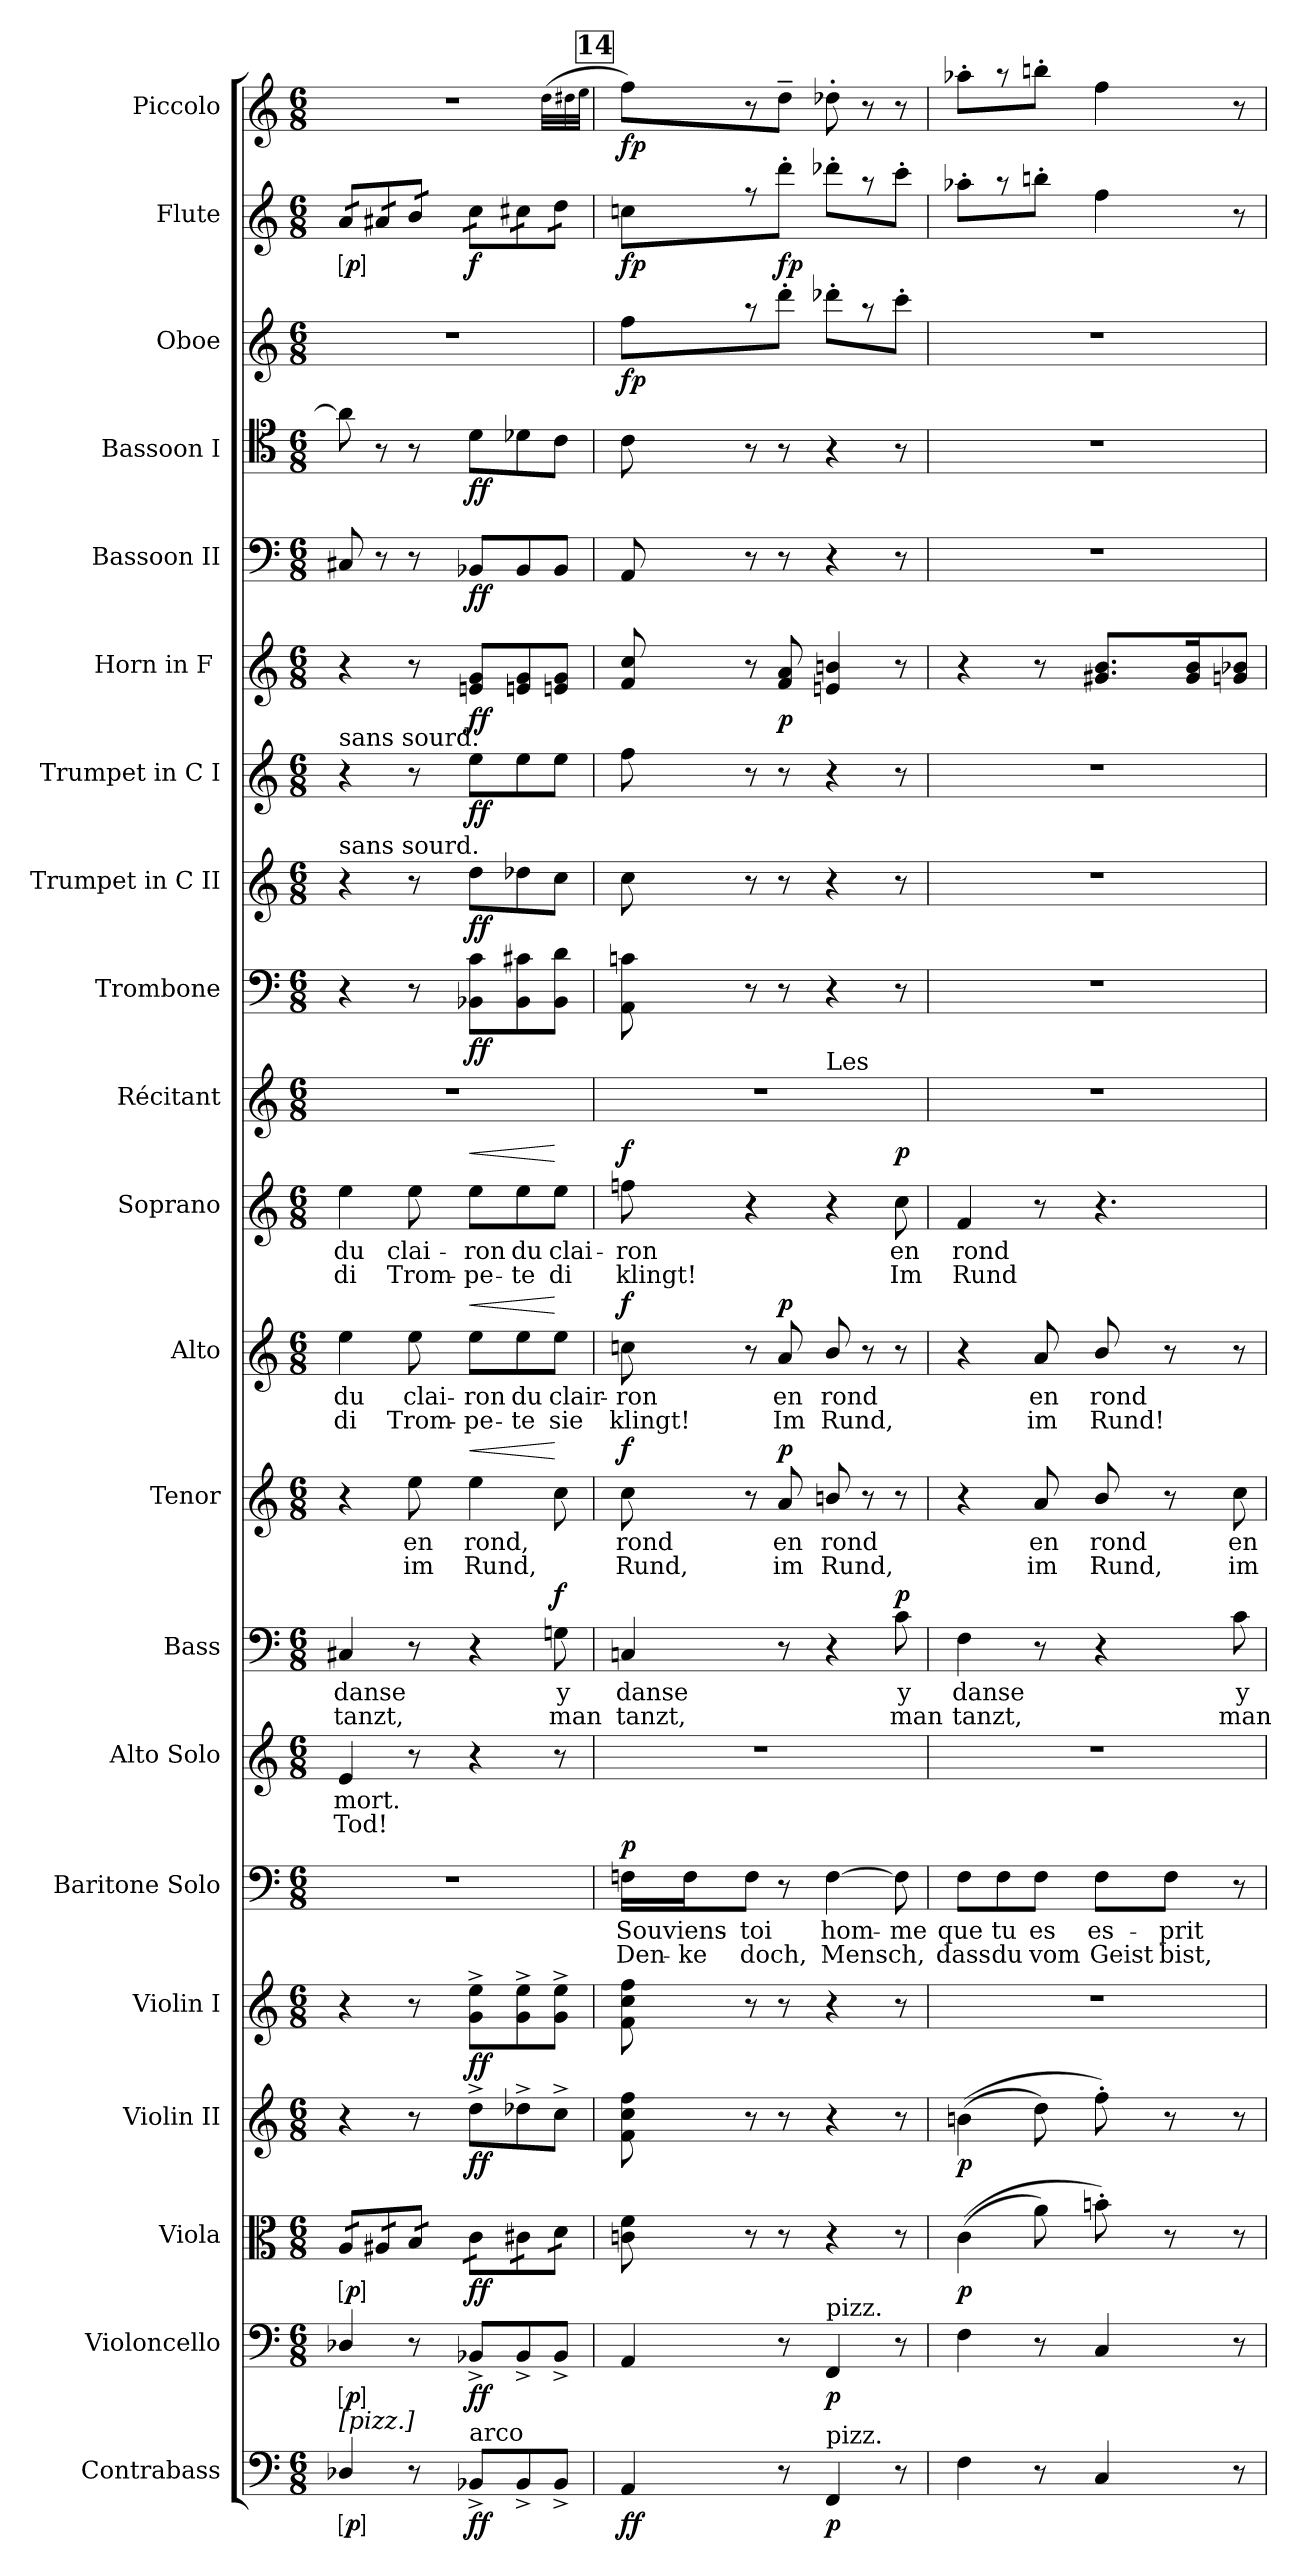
**kern	**dynam	**kern	**dynam	**kern	**dynam	**kern	**dynam	**kern	**dynam	**kern	**text	**text	**dynam	**kern	**text	**text	**kern	**text	**text	**dynam	**kern	**text	**text	**dynam	**kern	**text	**text	**dynam	**kern	**text	**text	**dynam	**kern	**kern	**dynam	**kern	**dynam	**kern	**dynam	**kern	**dynam	**kern	**dynam	**kern	**dynam	**kern	**dynam	**kern	**dynam	**kern	**dynam
*part21	*part21	*part20	*part20	*part19	*part19	*part18	*part18	*part17	*part17	*part16	*part16	*part16	*part16	*part15	*part15	*part15	*part14	*part14	*part14	*part14	*part13	*part13	*part13	*part13	*part12	*part12	*part12	*part12	*part11	*part11	*part11	*part11	*part10	*part9	*part9	*part8	*part8	*part7	*part7	*part6	*part6	*part5	*part5	*part4	*part4	*part3	*part3	*part2	*part2	*part1	*part1
*staff21	*staff21	*staff20	*staff20	*staff19	*staff19	*staff18	*staff18	*staff17	*staff17	*staff16	*staff16	*staff16	*staff16	*staff15	*staff15	*staff15	*staff14	*staff14	*staff14	*staff14	*staff13	*staff13	*staff13	*staff13	*staff12	*staff12	*staff12	*staff12	*staff11	*staff11	*staff11	*staff11	*staff10	*staff9	*staff9	*staff8	*staff8	*staff7	*staff7	*staff6	*staff6	*staff5	*staff5	*staff4	*staff4	*staff3	*staff3	*staff2	*staff2	*staff1	*staff1
*I"Contrabass	*	*I"Violoncello	*	*I"Viola	*	*I"Violin II	*	*I"Violin I	*	*I"Baritone Solo	*	*	*	*I"Alto Solo	*	*	*I"Bass	*	*	*	*I"Tenor	*	*	*	*I"Alto	*	*	*	*I"Soprano	*	*	*	*I"Récitant	*I"Trombone	*	*I"Trumpet in C II	*	*I"Trumpet in C I	*	*I"Horn in F [C]	*	*I"Bassoon II	*	*I"Bassoon I	*	*I"Oboe	*	*I"Flute	*	*I"Piccolo	*
*I'Cb.	*	*I'Vc.	*	*I'Vla.	*	*I'Vln. II	*	*I'Vln. I	*	*I'Bar. Solo	*	*	*	*I'A. Solo	*	*	*I'B.	*	*	*	*I'T.	*	*	*	*I'A.	*	*	*	*I'S.	*	*	*	*	*I'Tbn.	*	*	*	*	*	*I'Hn.	*	*I'Bsn. II	*	*I'Bsn. I	*	*I'Ob.	*	*I'Fl.	*	*I'Picc.	*
*clefF4	*	*clefF4	*	*clefC3	*	*clefG2	*	*clefG2	*	*clefF4	*	*	*	*clefG2	*	*	*clefF4	*	*	*	*clefG2	*	*	*	*clefG2	*	*	*	*clefG2	*	*	*	*clefG2	*clefF4	*	*clefG2	*	*clefG2	*	*clefG2	*	*clefF4	*	*clefC4	*	*clefG2	*	*clefG2	*	*clefG2	*
*ITrd7c12	*	*	*	*	*	*	*	*	*	*	*	*	*	*	*	*	*	*	*	*	*ITrd7c12	*	*	*	*	*	*	*	*	*	*	*	*	*	*	*	*	*	*	*	*	*	*	*	*	*	*	*	*	*ITrd-7c-12	*
*k[]	*	*k[]	*	*k[]	*	*k[]	*	*k[]	*	*k[]	*	*	*	*k[]	*	*	*k[]	*	*	*	*k[]	*	*	*	*k[]	*	*	*	*k[]	*	*	*	*k[]	*k[]	*	*k[]	*	*k[]	*	*k[]	*	*k[]	*	*k[]	*	*k[]	*	*k[]	*	*k[]	*
*C:	*	*C:	*	*C:	*	*C:	*	*C:	*	*C:	*	*	*	*C:	*	*	*C:	*	*	*	*C:	*	*	*	*C:	*	*	*	*C:	*	*	*	*C:	*C:	*	*C:	*	*C:	*	*C:	*	*C:	*	*C:	*	*C:	*	*C:	*	*C:	*
*M6/8	*	*M6/8	*	*M6/8	*	*M6/8	*	*M6/8	*	*M6/8	*	*	*	*M6/8	*	*	*M6/8	*	*	*	*M6/8	*	*	*	*M6/8	*	*	*	*M6/8	*	*	*	*M6/8	*M6/8	*	*M6/8	*	*M6/8	*	*M6/8	*	*M6/8	*	*M6/8	*	*M6/8	*	*M6/8	*	*M6/8	*
=1	=1	=1	=1	=1	=1	=1	=1	=1	=1	=1	=1	=1	=1	=1	=1	=1	=1	=1	=1	=1	=1	=1	=1	=1	=1	=1	=1	=1	=1	=1	=1	=1	=1	=1	=1	=1	=1	=1	=1	=1	=1	=1	=1	=1	=1	=1	=1	=1	=1	=1	=1
!	!	!	!	!	!	!	!	!	!	!	!	!	!	!	!	!	!	!	!	!	!	!	!	!	!	!	!	!	!	!	!	!	!	!	!	!	!	!LO:TX:a:t=sans sourd.	!	!	!	!	!	!	!	!	!	!	!	!	!
!	!	!	!	!	!	!	!	!	!	!	!	!	!	!	!	!	!	!	!	!	!	!	!	!	!	!	!	!	!	!	!	!	!	!	!	!LO:TX:a:t=sans sourd.	!	!	!	!	!	!	!	!	!	!	!	!	!	!	!
!LO:TX:a:t=[pizz.]	!	!	!	!	!	!	!	!	!	!	!	!	!	!	!	!	!	!	!	!	!	!	!	!	!	!	!	!	!	!	!	!	!	!	!	!	!	!	!	!	!	!	!	!	!	!	!	!	!	!	!
!	!LO:DY:ed=brack	!	!LO:DY:ed=brack	!	!LO:DY:ed=brack	!	!	!	!	!	!	!	!	!	!	!LO:LY:i	!	!	!LO:LY:i	!	!	!	!	!	!	!	!LO:LY:i	!	!	!	!LO:LY:i	!	!	!	!	!	!	!	!	!	!	!	!	!	!	!	!	!	!LO:DY:ed=brack	!	!
*	*	*	*	*tremolo	*	*	*	*	*	*	*	*	*	*	*	*	*	*	*	*	*	*	*	*	*	*	*	*	*	*	*	*	*	*	*	*	*	*	*	*	*	*	*	*	*	*	*	*	*	*	*
*	*	*	*	*	*	*	*	*	*	*	*	*	*	*	*	*	*	*	*	*	*	*	*	*	*	*	*	*	*	*	*	*	*	*	*	*	*	*	*	*	*	*	*	*	*	*	*	*tremolo	*	*	*
4DD-X/	p	4D-X/	p	16ALL	p	4r	.	4r	.	4%3r	.	.	.	4e	mort.	Tod!	4C#X	danse	tanzt,	.	4r	.	.	.	4ee	du	di	.	4ee	du	di	.	4%3r	4r	.	4r	.	4r	.	4r	.	8C#X	.	8a]	.	4%3r	.	16aLL	p	2.r	.
.	.	.	.	16A	.	.	.	.	.	.	.	.	.	.	.	.	.	.	.	.	.	.	.	.	.	.	.	.	.	.	.	.	.	.	.	.	.	.	.	.	.	.	.	.	.	.	.	16a	.	.	.
.	.	.	.	16A#X	.	.	.	.	.	.	.	.	.	.	.	.	.	.	.	.	.	.	.	.	.	.	.	.	.	.	.	.	.	.	.	.	.	.	.	.	.	8r	.	8r	.	.	.	16a#X	.	.	.
.	.	.	.	16A#X	.	.	.	.	.	.	.	.	.	.	.	.	.	.	.	.	.	.	.	.	.	.	.	.	.	.	.	.	.	.	.	.	.	.	.	.	.	.	.	.	.	.	.	16a#X	.	.	.
!	!	!	!	!	!	!	!	!	!	!	!	!	!	!	!	!	!	!	!	!	!	!	!LO:LY:i	!	!	!	!LO:LY:i	!	!	!	!LO:LY:i	!	!	!	!	!	!	!	!	!	!	!	!	!	!	!	!	!	!	!	!
8r	.	8r	.	16B	.	8r	.	8r	.	.	.	.	.	8r	.	.	8r	.	.	.	8e	en	im	.	8ee	clai-	Trom-	.	8ee	clai-	Trom-	.	.	8r	.	8r	.	8r	.	8r	.	8r	.	8r	.	.	.	16b	.	.	.
.	.	.	.	16BJJ	.	.	.	.	.	.	.	.	.	.	.	.	.	.	.	.	.	.	.	.	.	.	.	.	.	.	.	.	.	.	.	.	.	.	.	.	.	.	.	.	.	.	.	16bJJ	.	.	.
!LO:TX:a:t=arco	!	!	!	!	!	!	!	!	!	!	!	!	!	!	!	!	!	!	!	!	!	!	!	!	!	!	!	!	!	!	!	!	!	!	!	!	!	!	!	!	!	!	!	!	!	!	!	!	!	!	!
!	!	!	!	!	!	!	!	!	!	!	!	!	!	!	!	!	!	!	!	!	!	!	!LO:LY:i	!LO:HP:a	!	!	!LO:LY:i	!LO:HP:a	!	!	!LO:LY:i	!LO:HP:a	!	!	!	!	!	!	!	!	!	!	!	!	!	!	!	!	!	!	!
8BBB-X^L	ff	8BB-X^L	ff	16cLL	ff	8dd^L	ff	8g^ 8ee^L	ff	.	.	.	.	4r	.	.	4r	.	.	.	4e	rond,	Rund,	<	8eeL	ron	pe-	<	8eeL	ron	pe-	<	.	8BB-X 8cL	ff	8ddL	ff	8eeL	ff	8en 8gL	ff	8BB-XL	ff	8dL	ff	.	.	16ccLL	f	.	.
.	.	.	.	16c	.	.	.	.	.	.	.	.	.	.	.	.	.	.	.	.	.	.	.	.	.	.	.	.	.	.	.	.	.	.	.	.	.	.	.	.	.	.	.	.	.	.	.	16cc	.	.	.
!	!	!	!	!	!	!	!	!	!	!	!	!	!	!	!	!	!	!	!	!	!	!	!	!	!	!	!LO:LY:i	!	!	!	!LO:LY:i	!	!	!	!	!	!	!	!	!	!	!	!	!	!	!	!	!	!	!	!
8BBB-^	.	8BB-^	.	16c#X	.	8dd-X^	.	8g^ 8ee^	.	.	.	.	.	.	.	.	.	.	.	.	.	.	.	.	8ee	du	te	.	8ee	du	te	.	.	8BB- 8c#X	.	8dd-X	.	8ee	.	8en 8g	.	8BB-	.	8d-X	.	.	.	16cc#X	.	.	.
.	.	.	.	16c#X	.	.	.	.	.	.	.	.	.	.	.	.	.	.	.	.	.	.	.	.	.	.	.	.	.	.	.	.	.	.	.	.	.	.	.	.	.	.	.	.	.	.	.	16cc#X	.	.	.
!	!	!	!	!	!	!	!	!	!	!	!	!	!	!	!	!	!	!	!LO:LY:i	!LO:DY:a	!	!	!	!	!	!	!LO:LY:i	!	!	!	!LO:LY:i	!	!	!	!	!	!	!	!	!	!	!	!	!	!	!	!	!	!	!	!
8BBB-^J	.	8BB-^J	.	16d	.	8cc^J	.	8g^ 8ee^J	.	.	.	.	.	8r	.	.	8Gn	y	man	f	8c	.	.	[	8eeJ	clair-	sie	[	8eeJ	clai-	di	[	.	8BB- 8dJ	.	8ccJ	.	8eeJ	.	8en 8gJ	.	8BB-J	.	8cJ	.	.	.	16dd	.	.	.
.	.	.	.	16dJJ	.	.	.	.	.	.	.	.	.	.	.	.	.	.	.	.	.	.	.	.	.	.	.	.	.	.	.	.	.	.	.	.	.	.	.	.	.	.	.	.	.	.	.	16ddJJ	.	.	.
*	*	*	*	*	*	*	*	*	*	*	*	*	*	*	*	*	*	*	*	*	*	*	*	*	*	*	*	*	*	*	*	*	*	*	*	*	*	*	*	*	*	*	*	*	*	*	*	*Xtremolo	*	*	*
*	*	*	*	*Xtremolo	*	*	*	*	*	*	*	*	*	*	*	*	*	*	*	*	*	*	*	*	*	*	*	*	*	*	*	*	*	*	*	*	*	*	*	*	*	*	*	*	*	*	*	*	*	*	*
.	.	.	.	.	.	.	.	.	.	.	.	.	.	.	.	.	.	.	.	.	.	.	.	.	.	.	.	.	.	.	.	.	.	.	.	.	.	.	.	.	.	.	.	.	.	.	.	.	.	(>32qqddd\LLL	.
.	.	.	.	.	.	.	.	.	.	.	.	.	.	.	.	.	.	.	.	.	.	.	.	.	.	.	.	.	.	.	.	.	.	.	.	.	.	.	.	.	.	.	.	.	.	.	.	.	.	32qqddd#X\	.
.	.	.	.	.	.	.	.	.	.	.	.	.	.	.	.	.	.	.	.	.	.	.	.	.	.	.	.	.	.	.	.	.	.	.	.	.	.	.	.	.	.	.	.	.	.	.	.	.	.	32qqeee\JJJ	.
!!LO:REH:place=s1:t=14
=2	=2	=2	=2	=2	=2	=2	=2	=2	=2	=2	=2	=2	=2	=2	=2	=2	=2	=2	=2	=2	=2	=2	=2	=2	=2	=2	=2	=2	=2	=2	=2	=2	=2	=2	=2	=2	=2	=2	=2	=2	=2	=2	=2	=2	=2	=2	=2	=2	=2	=2	=2
!	!	!	!	!	!	!	!	!	!	!	!	!	!	!	!	!	!	!	!	!	!	!	!	!	!	!	!	!	!	!	!	!	!LO:TX:b:i:t=Die Herren!	!	!	!	!	!	!	!	!	!	!	!	!	!	!	!	!	!	!
!	!	!	!	!	!	!	!	!	!	!	!	!LO:LY:i	!LO:DY:a	!	!	!	!	!	!LO:LY:i	!	!	!	!LO:LY:i	!LO:DY:a	!	!	!LO:LY:i	!LO:DY:a	!	!	!LO:LY:i	!LO:DY:a	!	!	!	!	!	!	!	!	!	!	!	!	!	!	!	!	!	!	!
*	*	*	*	*	*	*	*	*	*	*	*	*	*	*	*	*	*	*	*	*	*	*	*	*	*	*	*	*	*	*	*	*	*^	*	*	*	*	*	*	*	*	*	*	*	*	*	*	*	*	*	*
4AAA	ff	4AA	.	8cn 8f	.	8f 8cc 8ff	.	8f 8cc 8ff	.	16FnLL	Souviens-	Den-	p	4%3r	.	.	4Cn	danse	tanzt,	.	8c	rond	Rund,	f	8ccn	-ron	klingt!	f	8ffn	-ron	klingt!	f	4%3r	4.ryy	8AA 8cn	.	8cc	.	8ff	.	8f 8cc	.	8AA	.	8c	.	8ffL	fp	8ccnL	fp	8fffL)	fp
!	!	!	!	!	!	!	!	!	!	!	!	!LO:LY:i	!	!	!	!	!	!	!	!	!	!	!	!	!	!	!	!	!	!	!	!	!	!	!	!	!	!	!	!	!	!	!	!	!	!	!	!	!	!	!	!
.	.	.	.	.	.	.	.	.	.	16FJ	.	-ke	.	.	.	.	.	.	.	.	.	.	.	.	.	.	.	.	.	.	.	.	.	.	.	.	.	.	.	.	.	.	.	.	.	.	.	.	.	.	.	.
!	!	!	!	!	!	!	!	!	!	!	!	!LO:LY:i	!	!	!	!	!	!	!	!	!	!	!	!	!	!	!	!	!	!	!	!	!	!	!	!	!	!	!	!	!	!	!	!	!	!	!	!	!	!	!	!
.	.	.	.	8r	.	8r	.	8r	.	8FJ	-toi	doch,	.	.	.	.	.	.	.	.	8r	.	.	.	8r	.	.	.	4r	.	.	.	.	.	8r	.	8r	.	8r	.	8r	.	8r	.	8r	.	8r	.	8r	.	8r	.
!	!	!	!	!	!	!	!	!	!	!	!	!	!	!	!	!	!	!	!	!	!	!	!LO:LY:i	!LO:DY:a	!	!	!LO:LY:i	!LO:DY:a	!	!	!	!	!	!	!	!	!	!	!	!	!	!	!	!	!	!	!	!	!	!	!	!
8r	.	8r	.	8r	.	8r	.	8r	.	8r	.	.	.	.	.	.	8r	.	.	.	8A	en	im	p	8a	en	Im	p	.	.	.	.	.	.	8r	.	8r	.	8r	.	8f 8a	p	8r	.	8r	.	8ddd'J	.	8ddd'J	fp	8ddd~J	.
!	!	!	!	!	!	!	!	!	!	!	!	!	!	!	!	!	!	!	!	!	!	!	!	!	!	!	!	!	!	!	!	!	!	!LO:TX:a:t=Les	!	!	!	!	!	!	!	!	!	!	!	!	!	!	!	!	!	!
!	!	!LO:TX:a:t=pizz.	!	!	!	!	!	!	!	!	!	!	!	!	!	!	!	!	!	!	!	!	!	!	!	!	!	!	!	!	!	!	!	!	!	!	!	!	!	!	!	!	!	!	!	!	!	!	!	!	!	!
!LO:TX:a:t=pizz.	!	!	!	!	!	!	!	!	!	!	!	!	!	!	!	!	!	!	!	!	!	!	!	!	!	!	!	!	!	!	!	!	!	!	!	!	!	!	!	!	!	!	!	!	!	!	!	!	!	!	!	!
!	!	!	!	!	!	!	!	!	!	!	!	!LO:LY:i	!	!	!	!	!	!	!	!	!	!	!LO:LY:i	!	!	!	!LO:LY:i	!	!	!	!	!	!	!	!	!	!	!	!	!	!	!	!	!	!	!	!	!	!	!	!	!
4FFF	p	4FF	p	4r	.	4r	.	4r	.	[4F	hom-	Mensch,	.	.	.	.	4r	.	.	.	8Bn/	rond	Rund,	.	8b/	rond	Rund,	.	4r	.	.	.	.	4.ryy	4r	.	4r	.	4r	.	4en 4bn	.	4r	.	4r	.	8ddd-X'L	.	8ddd-X'L	.	8ddd-X'	.
.	.	.	.	.	.	.	.	.	.	.	.	.	.	.	.	.	.	.	.	.	8r	.	.	.	8r	.	.	.	.	.	.	.	.	.	.	.	.	.	.	.	.	.	.	.	.	.	8r	.	8r	.	8r	.
!	!	!	!	!	!	!	!	!	!	!	!	!	!	!	!	!	!	!	!LO:LY:i	!LO:DY:a	!	!	!	!	!	!	!	!	!	!	!LO:LY:i	!LO:DY:a	!	!	!	!	!	!	!	!	!	!	!	!	!	!	!	!	!	!	!	!
8r	.	8r	.	8r	.	8r	.	8r	.	8F]	-me	.	.	.	.	.	8c	y	man	p	8r	.	.	.	8r	.	.	.	8cc	en	Im	p	.	.	8r	.	8r	.	8r	.	8r	.	8r	.	8r	.	8ccc'J	.	8ccc'J	.	8r	.
=3	=3	=3	=3	=3	=3	=3	=3	=3	=3	=3	=3	=3	=3	=3	=3	=3	=3	=3	=3	=3	=3	=3	=3	=3	=3	=3	=3	=3	=3	=3	=3	=3	=3	=3	=3	=3	=3	=3	=3	=3	=3	=3	=3	=3	=3	=3	=3	=3	=3	=3	=3	=3
!	!	!	!	!	!	!	!	!	!	!	!	!	!	!	!	!	!	!	!	!	!	!	!	!	!	!	!	!	!	!	!	!	!LO:TX:a:t=Messiuers!	!	!	!	!	!	!	!	!	!	!	!	!	!	!	!	!	!	!	!
!	!	!	!	!	!	!	!	!	!	!	!	!LO:LY:i	!	!	!	!	!	!	!LO:LY:i	!	!	!	!	!	!	!	!	!	!	!	!LO:LY:i	!	!	!	!	!	!	!	!	!	!	!	!	!	!	!	!	!	!	!	!	!
*	*	*	*	*	*	*	*	*	*	*	*	*	*	*	*	*	*	*	*	*	*	*	*	*	*	*	*	*	*	*	*	*	*v	*v	*	*	*	*	*	*	*	*	*	*	*	*	*	*	*	*	*	*
4FF	.	4F	.	((4c	p	((4bn	p	4%3r	.	8FL	que	dass	.	4%3r	.	.	4F	danse	tanzt,	.	4r	.	.	.	4r	.	.	.	4f	rond	Rund	.	4%3r	4%3r	.	4%3r	.	4%3r	.	4r	.	4%3r	.	4%3r	.	4%3r	.	8aa-X'L	.	8aaa-X'L	.
!	!	!	!	!	!	!	!	!	!	!	!	!LO:LY:i	!	!	!	!	!	!	!	!	!	!	!	!	!	!	!	!	!	!	!	!	!	!	!	!	!	!	!	!	!	!	!	!	!	!	!	!	!	!	!
.	.	.	.	.	.	.	.	.	.	8F	tu	du	.	.	.	.	.	.	.	.	.	.	.	.	.	.	.	.	.	.	.	.	.	.	.	.	.	.	.	.	.	.	.	.	.	.	.	8r	.	8r	.
!	!	!	!	!	!	!	!	!	!	!	!	!LO:LY:i	!	!	!	!	!	!	!	!	!	!	!LO:LY:i	!	!	!	!LO:LY:i	!	!	!	!	!	!	!	!	!	!	!	!	!	!	!	!	!	!	!	!	!	!	!	!
8r	.	8r	.	8a)	.	8dd)	.	.	.	8FJ	es	vom	.	.	.	.	8r	.	.	.	8A	en	im	.	8a	en	im	.	8r	.	.	.	.	.	.	.	.	.	.	8r	.	.	.	.	.	.	.	8bbn'J	.	8bbbn'J	.
!	!	!	!	!	!	!	!	!	!	!	!	!LO:LY:i	!	!	!	!	!	!	!	!	!	!	!LO:LY:i	!	!	!	!LO:LY:i	!	!	!	!	!	!	!	!	!	!	!	!	!	!	!	!	!	!	!	!	!	!	!	!
4CC	.	4C	.	8bn')	.	8ff')	.	.	.	8FL	es-	Geist	.	.	.	.	4r	.	.	.	8B/	rond	Rund,	.	8b/	rond	Rund!	.	4.r	.	.	.	.	.	.	.	.	.	.	8.g#X 8.bL	.	.	.	.	.	.	.	4ff	.	4fff	.
!	!	!	!	!	!	!	!	!	!	!	!	!LO:LY:i	!	!	!	!	!	!	!	!	!	!	!	!	!	!	!	!	!	!	!	!	!	!	!	!	!	!	!	!	!	!	!	!	!	!	!	!	!	!	!
.	.	.	.	8r	.	8r	.	.	.	8FJ	-prit	bist,	.	.	.	.	.	.	.	.	8r	.	.	.	8r	.	.	.	.	.	.	.	.	.	.	.	.	.	.	.	.	.	.	.	.	.	.	.	.	.	.
.	.	.	.	.	.	.	.	.	.	.	.	.	.	.	.	.	.	.	.	.	.	.	.	.	.	.	.	.	.	.	.	.	.	.	.	.	.	.	.	16g# 16bK	.	.	.	.	.	.	.	.	.	.	.
!	!	!	!	!	!	!	!	!	!	!	!	!	!	!	!	!	!	!	!LO:LY:i	!	!	!	!LO:LY:i	!	!	!	!	!	!	!	!	!	!	!	!	!	!	!	!	!	!	!	!	!	!	!	!	!	!	!	!
8r	.	8r	.	8r	.	8r	.	.	.	8r	.	.	.	.	.	.	8c	y	man	.	8c	en	im	.	8r	.	.	.	.	.	.	.	.	.	.	.	.	.	.	8gn 8b-XJ	.	.	.	.	.	.	.	8r	.	8r	.
=	=	=	=	=	=	=	=	=	=	=	=	=	=	=	=	=	=	=	=	=	=	=	=	=	=	=	=	=	=	=	=	=	=	=	=	=	=	=	=	=	=	=	=	=	=	=	=	=	=	=	=
*-	*-	*-	*-	*-	*-	*-	*-	*-	*-	*-	*-	*-	*-	*-	*-	*-	*-	*-	*-	*-	*-	*-	*-	*-	*-	*-	*-	*-	*-	*-	*-	*-	*-	*-	*-	*-	*-	*-	*-	*-	*-	*-	*-	*-	*-	*-	*-	*-	*-	*-	*-
